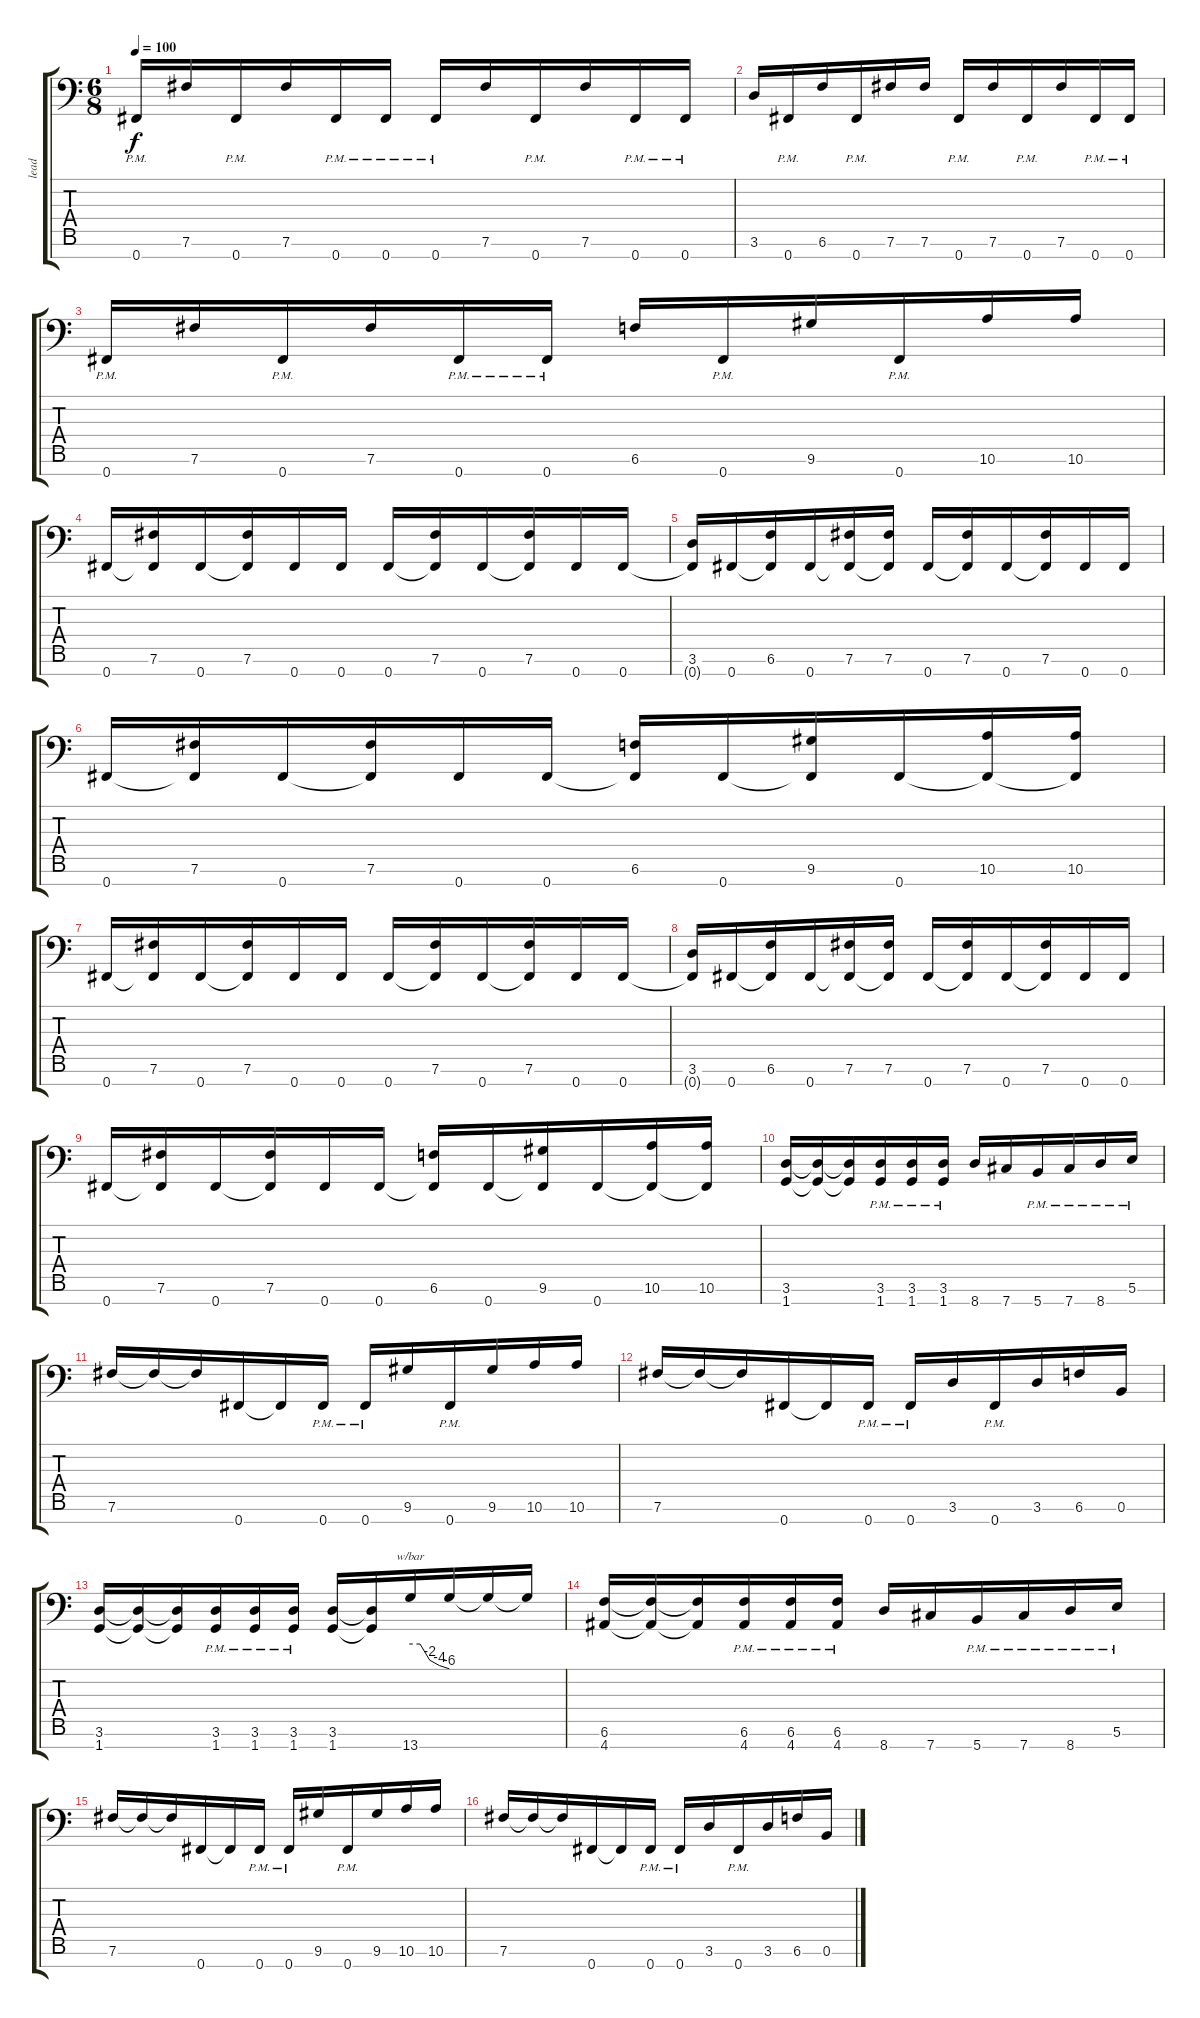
\track ("lead" "lead") {instrument distortionguitar}
\staff {score tabs}
\tuning (B3 G3 D3 A2 E2 B1 Gb1) {hide}
\ts (6 8)
\tempo 100
\clef f4
\ks c
0.7{pm}.16{dy f} 7.6.16 0.7{pm}.16 7.6.16 0.7{pm}.16 0.7{pm}.16 0.7{pm}.16 7.6.16 0.7{pm}.16 7.6.16 0.7{pm}.16 0.7{pm}.16 |
3.6.16 0.7{pm}.16 6.6.16 0.7{pm}.16 7.6.16 7.6.16 0.7{pm}.16 7.6.16 0.7{pm}.16 7.6.16 0.7{pm}.16 0.7{pm}.16 |
0.7{pm}.16 7.6.16 0.7{pm}.16 7.6.16 0.7{pm}.16 0.7{pm}.16 6.6.16 0.7{pm}.16 9.6.16 0.7{pm}.16 10.6.16 10.6.16 |
0.7.16 (7.6 0.7{t}).16 0.7.16 (7.6 0.7{t}).16 0.7.16 0.7.16 0.7.16 (7.6 0.7{t}).16 0.7.16 (7.6 0.7{t}).16 0.7.16 0.7.16 |
(3.6 0.7{t}).16 0.7.16 (6.6 0.7{t}).16 0.7.16 (7.6 0.7{t}).16 (7.6 0.7{t}).16 0.7.16 (7.6 0.7{t}).16 0.7.16 (7.6 0.7{t}).16 0.7.16 0.7.16 |
0.7.16 (7.6 0.7{t}).16 0.7.16 (7.6 0.7{t}).16 0.7.16 0.7.16 (6.6 0.7{t}).16 0.7.16 (9.6 0.7{t}).16 0.7.16 (10.6 0.7{t}).16 (10.6 0.7{t}).16 |
0.7.16 (7.6 0.7{t}).16 0.7.16 (7.6 0.7{t}).16 0.7.16 0.7.16 0.7.16 (7.6 0.7{t}).16 0.7.16 (7.6 0.7{t}).16 0.7.16 0.7.16 |
(3.6 0.7{t}).16 0.7.16 (6.6 0.7{t}).16 0.7.16 (7.6 0.7{t}).16 (7.6 0.7{t}).16 0.7.16 (7.6 0.7{t}).16 0.7.16 (7.6 0.7{t}).16 0.7.16 0.7.16 |
0.7.16 (7.6 0.7{t}).16 0.7.16 (7.6 0.7{t}).16 0.7.16 0.7.16 (6.6 0.7{t}).16 0.7.16 (9.6 0.7{t}).16 0.7.16 (10.6 0.7{t}).16 (10.6 0.7{t}).16 |
(3.6 1.7).16 (3.6{t} 1.7{t}).16 (3.6{t} 1.7{t}).16 (3.6{pm} 1.7{pm}).16 (3.6{pm} 1.7{pm}).16 (3.6{pm} 1.7{pm}).16 8.7.16 7.7.16 5.7{pm}.16 7.7{pm}.16 8.7{pm}.16 5.6{pm}.16 |
7.6.16 7.6{t}.16 7.6{t}.16 0.7.16 0.7{t}.16 0.7{pm}.16 0.7{pm}.16 9.6.16 0.7{pm}.16 9.6.16 10.6.16 10.6.16 |
7.6.16 7.6{t}.16 7.6{t}.16 0.7.16 0.7{t}.16 0.7{pm}.16 0.7{pm}.16 3.6.16 0.7{pm}.16 3.6.16 6.6.16 0.6.16 |
(3.6 1.7).16 (3.6{t} 1.7{t}).16 (3.6{t} 1.7{t}).16 (3.6{pm} 1.7{pm}).16 (3.6{pm} 1.7{pm}).16 (3.6{pm} 1.7{pm}).16 (3.6 1.7).16 (3.6{t} 1.7{t}).16 13.7.16{tbe (custom default 0 0 15 0 30 -8 45 -16 60 -24)} 13.7{t}.16 13.7{t}.16 13.7{t}.16 |
(6.6 4.7).16 (6.6{t} 4.7{t}).16 (6.6{t} 4.7{t}).16 (6.6{pm} 4.7{pm}).16 (6.6{pm} 4.7{pm}).16 (6.6{pm} 4.7{pm}).16 8.7.16 7.7.16 5.7{pm}.16 7.7{pm}.16 8.7{pm}.16 5.6{pm}.16 |
7.6.16 7.6{t}.16 7.6{t}.16 0.7.16 0.7{t}.16 0.7{pm}.16 0.7{pm}.16 9.6.16 0.7{pm}.16 9.6.16 10.6.16 10.6.16 |
7.6.16 7.6{t}.16 7.6{t}.16 0.7.16 0.7{t}.16 0.7{pm}.16 0.7{pm}.16 3.6.16 0.7{pm}.16 3.6.16 6.6.16 0.6.16
